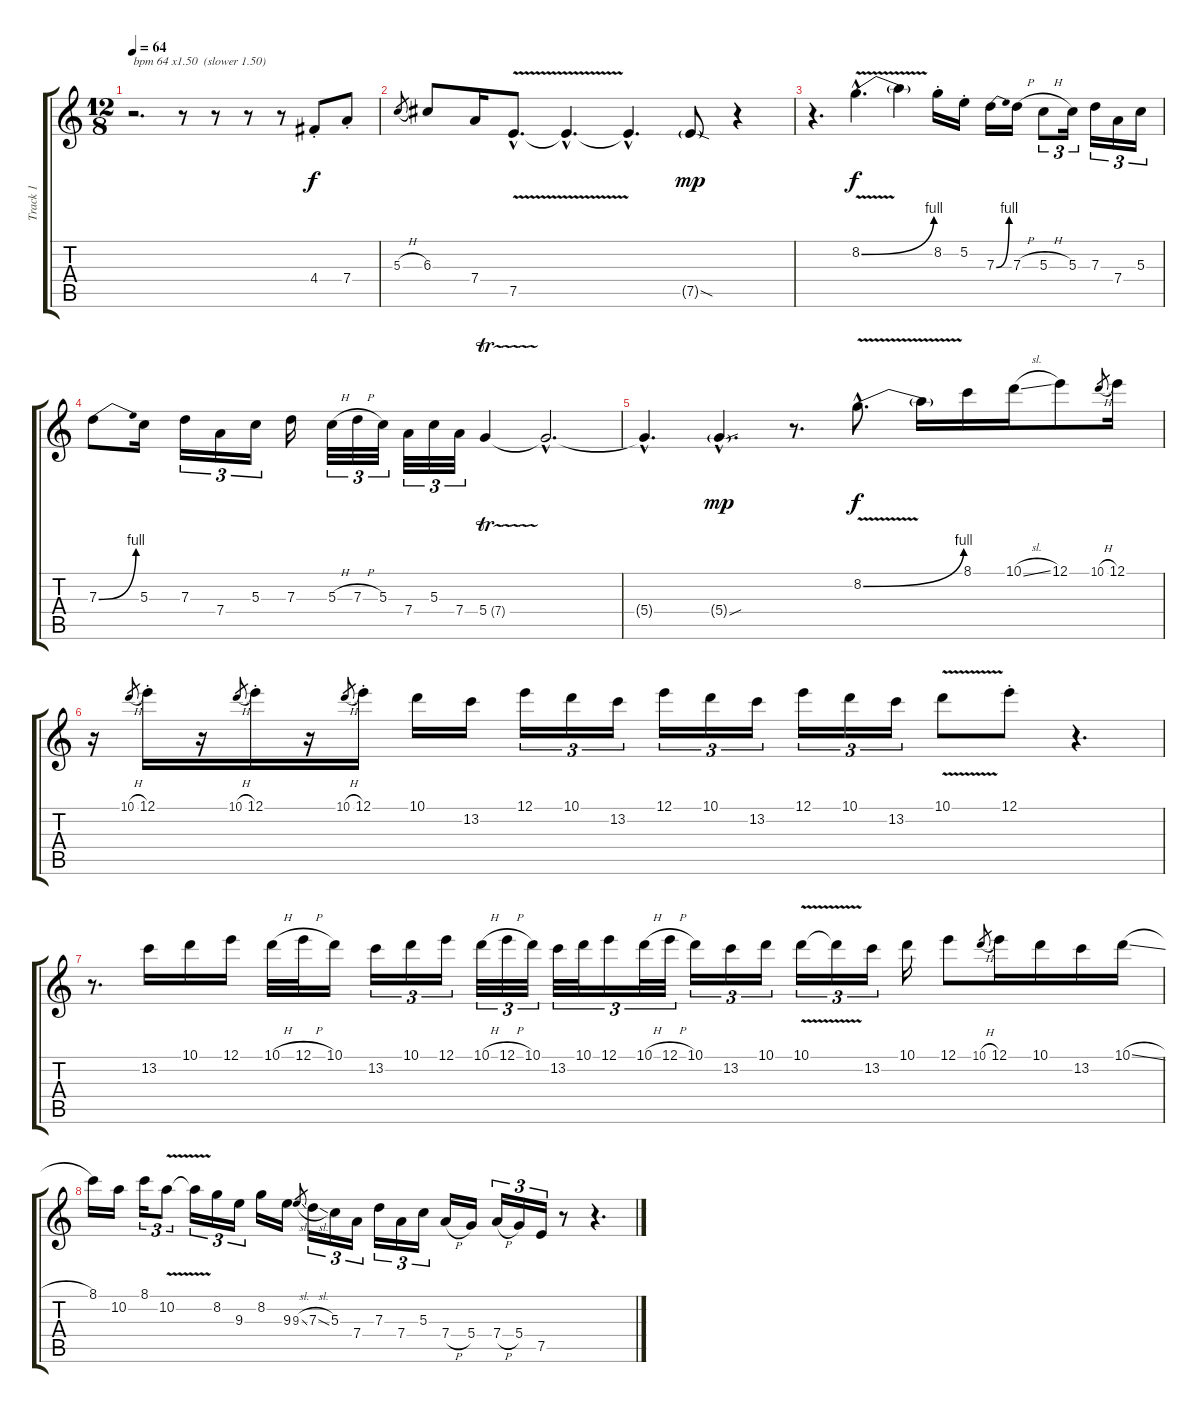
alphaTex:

\track ("Track 1" "Track 1") {instrument overdrivenguitar}
\staff {score tabs}
\tuning (E4 B3 G3 D3 A2 E2) {hide}
\ts (12 8)
\tempo 64
\clef g2
\ks c
r.2{d txt "bpm 64 x1.50  (slower 1.50)" dy f instrument overdrivenguitar} r.8 r.8 r.8 r.8 4.4{st}.8 7.4{st}.8 |
5.3{h}.8{gr} 6.3.8 7.4.16 7.5{v hac}.8{d} 7.5{hac t}.4{d} 7.5{hac t}.4{d} 7.5{sod g}.8{dy mp} r.4 |
r.4{d} 8.2{be (bend 0 0 60 4) v hac}.4{d dy f} 8.2{t}.4 8.2{st}.16 5.2{st}.16 7.3{be (bend 0 0 60 4)}.16 7.3{h}.16 5.3{h}.8{tu (3 2)} 5.3.16{tu (3 2)} 7.3.16{tu (3 2)} 7.4.16{tu (3 2)} 5.3.16{tu (3 2)} |
7.3{be (bend 0 0 60 4)}.8 5.3.16 7.3.16{tu (3 2)} 7.4.16{tu (3 2)} 5.3.16{tu (3 2)} 7.3.16 5.3{h}.32{tu (3 2)} 7.3{h}.32{tu (3 2)} 5.3.32{tu (3 2)} 7.4.32{tu (3 2)} 5.3.32{tu (3 2)} 7.4.32{tu (3 2)} 5.4{tr (7 32)}.4 5.4{hac t}.2{d} |
5.4{hac t}.4{d} 5.4{sou g hac}.4{d dy mp} r.8{d} 8.2{be (bend 0 0 60 4) v hac}.8{d dy f} 8.2{t}.16 8.1.16 10.1{sl}.16 12.1.8 10.1{h}.8{gr} 12.1.16 |
r.16 10.1{h}.8{gr} 12.1{st}.16 r.16 10.1{h}.8{gr} 12.1{st}.16 r.16 10.1{h}.8{gr} 12.1{st}.16 10.1.16 13.2.16 12.1.16{tu (3 2)} 10.1.16{tu (3 2)} 13.2.16{tu (3 2)} 12.1.16{tu (3 2)} 10.1.16{tu (3 2)} 13.2.16{tu (3 2)} 12.1.16{tu (3 2)} 10.1.16{tu (3 2)} 13.2.16{tu (3 2)} 10.1{v}.8 12.1{st}.8 r.4{d} |
r.8{d} 13.2.16 10.1.16 12.1.16 10.1{h}.32 12.1{h}.32 10.1.16 13.2.16{tu (3 2)} 10.1.16{tu (3 2)} 12.1.16{tu (3 2)} 10.1{h}.32{tu (3 2)} 12.1{h}.32{tu (3 2)} 10.1.32{tu (3 2)} 13.2.32{tu (3 2)} 10.1.32{tu (3 2)} 12.1.16{tu (3 2)} 10.1{h}.32{tu (3 2)} 12.1{h}.32{tu (3 2)} 10.1.16{tu (3 2)} 13.2.16{tu (3 2)} 10.1.16{tu (3 2)} 10.1{v}.16{tu (3 2)} 10.1{t}.16{tu (3 2)} 13.2.16{tu (3 2)} 10.1.16 12.1.8 10.1{h}.8{gr} 12.1.16 10.1.16 13.2.16 10.1{sl}.16 |
8.1.16 10.2.16 8.1.16{tu (3 2)} 10.2{v}.8{tu (3 2)} 10.2{t}.16{tu (3 2)} 8.2.16{tu (3 2)} 9.3.16{tu (3 2)} 8.2.16 9.3.16 9.3{sl}.8{gr} 7.3{sl}.16{tu (3 2)} 5.3.16{tu (3 2)} 7.4.16{tu (3 2)} 7.3.16{tu (3 2)} 7.4.16{tu (3 2)} 5.3.16{tu (3 2)} 7.4{h}.16 5.4.16 7.4{h}.16{tu (3 2)} 5.4.16{tu (3 2)} 7.5.16{tu (3 2)} r.8 r.4{d}
